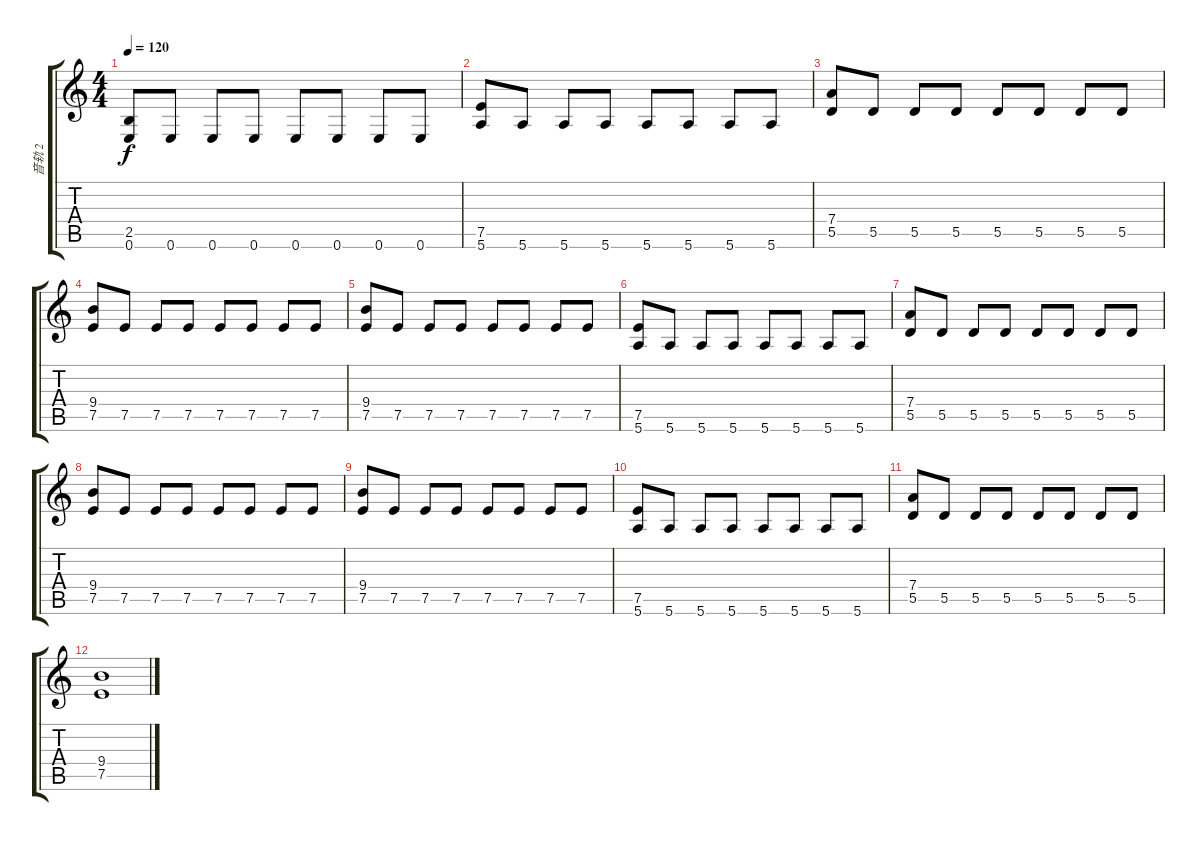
\track ("音轨 2" "音轨 2") {instrument distortionguitar}
\staff {score tabs}
\tuning (E4 B3 G3 D3 A2 E2) {hide}
\ts (4 4)
\tempo 120
\clef g2
\ks c
(2.5 0.6).8{dy f} 0.6.8 0.6.8 0.6.8 0.6.8 0.6.8 0.6.8 0.6.8 |
(7.5 5.6).8 5.6.8 5.6.8 5.6.8 5.6.8 5.6.8 5.6.8 5.6.8 |
(7.4 5.5).8 5.5.8 5.5.8 5.5.8 5.5.8 5.5.8 5.5.8 5.5.8 |
(9.4 7.5).8 7.5.8 7.5.8 7.5.8 7.5.8 7.5.8 7.5.8 7.5.8 |
(9.4 7.5).8 7.5.8 7.5.8 7.5.8 7.5.8 7.5.8 7.5.8 7.5.8 |
(7.5 5.6).8 5.6.8 5.6.8 5.6.8 5.6.8 5.6.8 5.6.8 5.6.8 |
(7.4 5.5).8 5.5.8 5.5.8 5.5.8 5.5.8 5.5.8 5.5.8 5.5.8 |
(9.4 7.5).8 7.5.8 7.5.8 7.5.8 7.5.8 7.5.8 7.5.8 7.5.8 |
(9.4 7.5).8 7.5.8 7.5.8 7.5.8 7.5.8 7.5.8 7.5.8 7.5.8 |
(7.5 5.6).8 5.6.8 5.6.8 5.6.8 5.6.8 5.6.8 5.6.8 5.6.8 |
(7.4 5.5).8 5.5.8 5.5.8 5.5.8 5.5.8 5.5.8 5.5.8 5.5.8 |
(9.4 7.5).1
